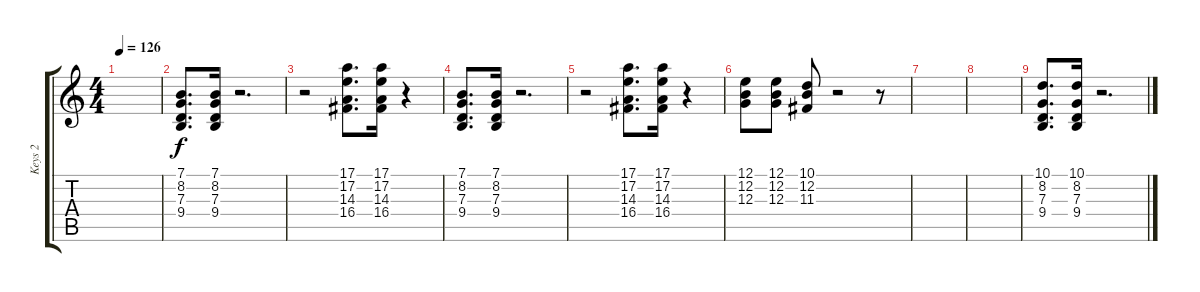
\track ("Keys 2" "Keys 2") {instrument electricgrandpiano}
\staff {score tabs}
\tuning (E4 B3 G3 D3 A2 E2) {hide}
\ts (4 4)
\tempo 126
\clef g2
\ks c
|
(7.1 8.2 7.3 9.4).8{d} (7.1 8.2 7.3 9.4).16 r.2{d} |
r.2 (17.1 17.2 14.3 16.4).8{d} (17.1 17.2 14.3 16.4).16 r.4 |
(7.1 8.2 7.3 9.4).8{d} (7.1 8.2 7.3 9.4).16 r.2{d} |
r.2 (17.1 17.2 14.3 16.4).8{d} (17.1 17.2 14.3 16.4).16 r.4 |
(12.1 12.2 12.3).8 (12.1 12.2 12.3).8 (10.1 12.2 11.3).8 r.2 r.8 |
|
|
(10.1 8.2 7.3 9.4).8{d} (10.1 8.2 7.3 9.4).16 r.2{d}
